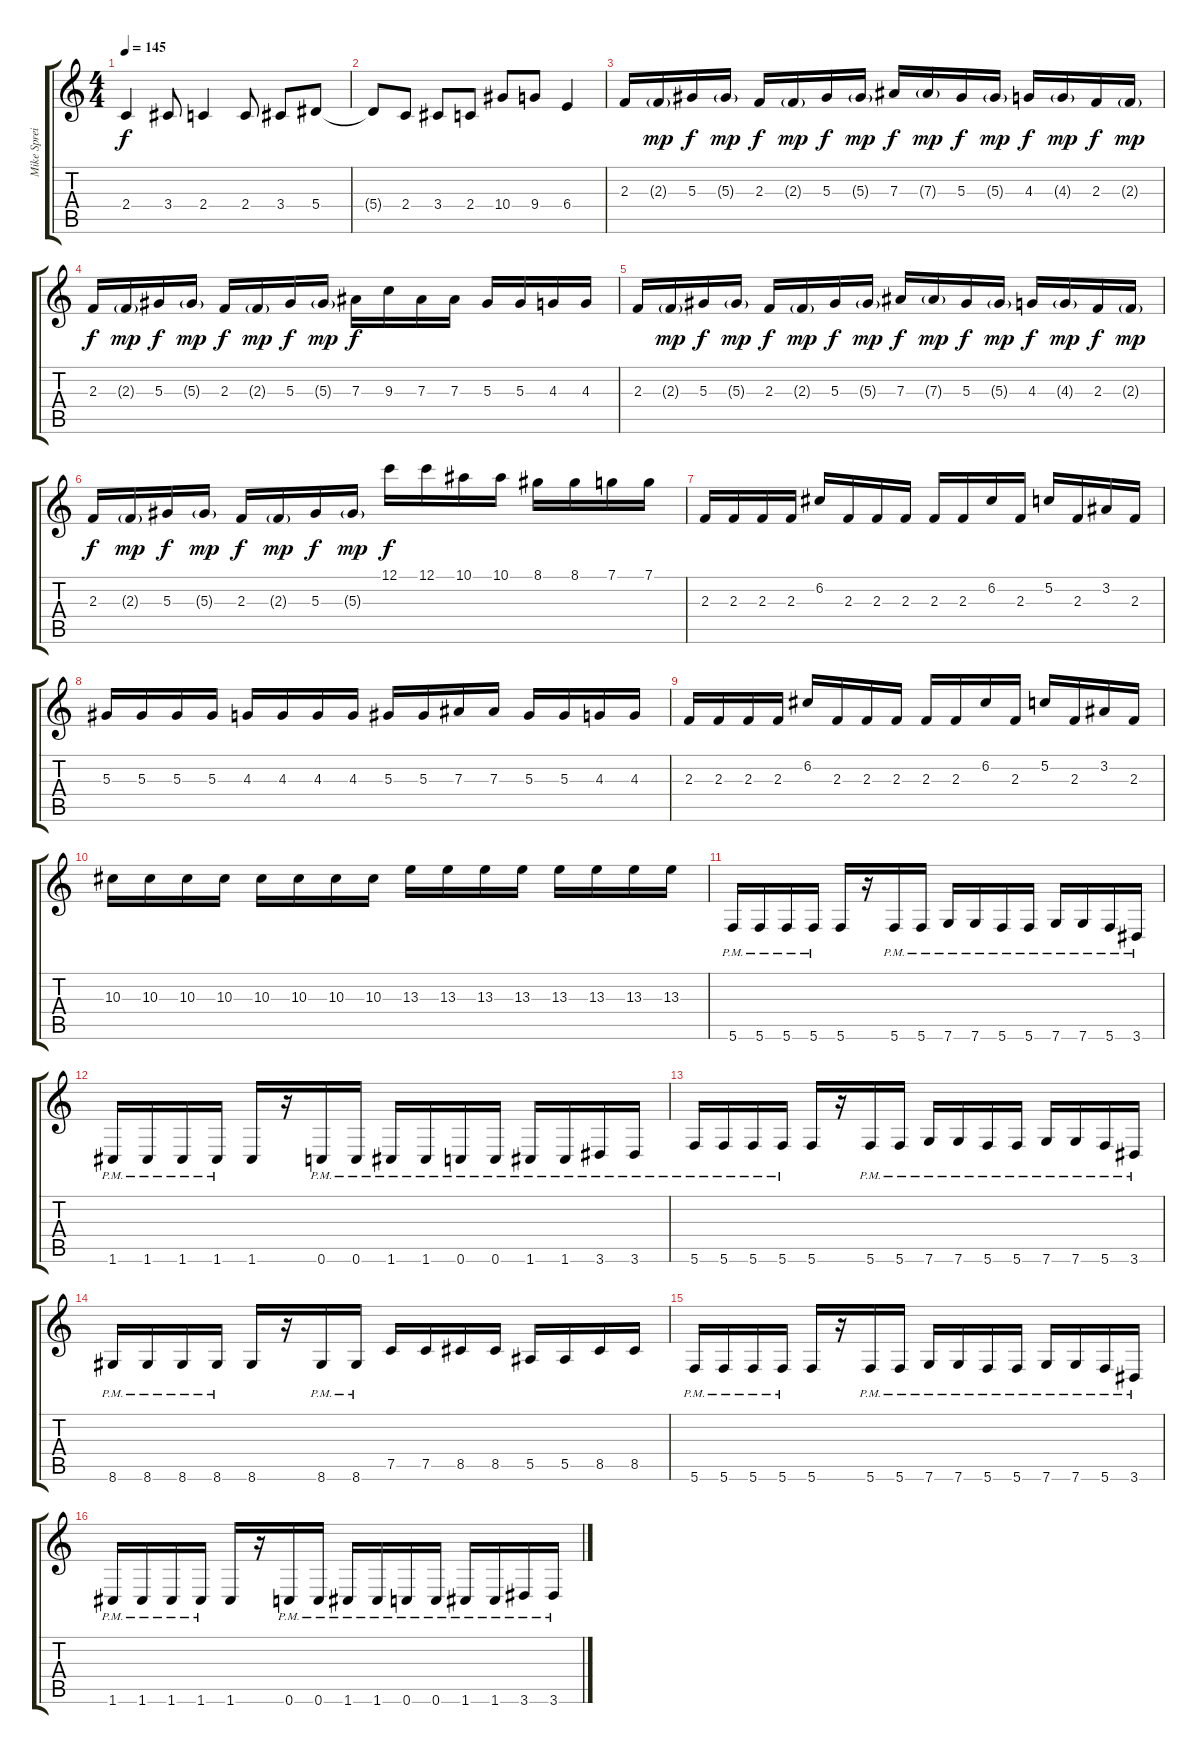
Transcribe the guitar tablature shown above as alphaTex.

\track ("Mike Spreitzer" "Mike Sprei") {instrument overdrivenguitar}
\staff {score tabs}
\tuning (C4 G3 Eb3 Bb2 F2 C2) {hide}
\ts (4 4)
\tempo 145
\clef g2
\ks c
2.4.4{dy f} 3.4.8 2.4.4 2.4.8 3.4.8 5.4.8 |
5.4{t}.8 2.4.8 3.4.8 2.4.8 10.4.8 9.4.8 6.4.4 |
2.3.16 2.3{g}.16{dy mp} 5.3.16{dy f} 5.3{g}.16{dy mp} 2.3.16{dy f} 2.3{g}.16{dy mp} 5.3.16{dy f} 5.3{g}.16{dy mp} 7.3.16{dy f} 7.3{g}.16{dy mp} 5.3.16{dy f} 5.3{g}.16{dy mp} 4.3.16{dy f} 4.3{g}.16{dy mp} 2.3.16{dy f} 2.3{g}.16{dy mp} |
2.3.16{dy f} 2.3{g}.16{dy mp} 5.3.16{dy f} 5.3{g}.16{dy mp} 2.3.16{dy f} 2.3{g}.16{dy mp} 5.3.16{dy f} 5.3{g}.16{dy mp} 7.3.16{dy f} 9.3.16 7.3.16 7.3.16 5.3.16 5.3.16 4.3.16 4.3.16 |
2.3.16 2.3{g}.16{dy mp} 5.3.16{dy f} 5.3{g}.16{dy mp} 2.3.16{dy f} 2.3{g}.16{dy mp} 5.3.16{dy f} 5.3{g}.16{dy mp} 7.3.16{dy f} 7.3{g}.16{dy mp} 5.3.16{dy f} 5.3{g}.16{dy mp} 4.3.16{dy f} 4.3{g}.16{dy mp} 2.3.16{dy f} 2.3{g}.16{dy mp} |
2.3.16{dy f} 2.3{g}.16{dy mp} 5.3.16{dy f} 5.3{g}.16{dy mp} 2.3.16{dy f} 2.3{g}.16{dy mp} 5.3.16{dy f} 5.3{g}.16{dy mp} 12.1.16{dy f} 12.1.16 10.1.16 10.1.16 8.1.16 8.1.16 7.1.16 7.1.16 |
2.3.16 2.3.16 2.3.16 2.3.16 6.2.16 2.3.16 2.3.16 2.3.16 2.3.16 2.3.16 6.2.16 2.3.16 5.2.16 2.3.16 3.2.16 2.3.16 |
5.3.16 5.3.16 5.3.16 5.3.16 4.3.16 4.3.16 4.3.16 4.3.16 5.3.16 5.3.16 7.3.16 7.3.16 5.3.16 5.3.16 4.3.16 4.3.16 |
2.3.16 2.3.16 2.3.16 2.3.16 6.2.16 2.3.16 2.3.16 2.3.16 2.3.16 2.3.16 6.2.16 2.3.16 5.2.16 2.3.16 3.2.16 2.3.16 |
10.3.16 10.3.16 10.3.16 10.3.16 10.3.16 10.3.16 10.3.16 10.3.16 13.3.16 13.3.16 13.3.16 13.3.16 13.3.16 13.3.16 13.3.16 13.3.16 |
5.6{pm}.16 5.6{pm}.16 5.6{pm}.16 5.6{pm}.16 5.6.16 r.16 5.6{pm}.16 5.6{pm}.16 7.6{pm}.16 7.6{pm}.16 5.6{pm}.16 5.6{pm}.16 7.6{pm}.16 7.6{pm}.16 5.6{pm}.16 3.6{pm}.16 |
1.6{pm}.16 1.6{pm}.16 1.6{pm}.16 1.6{pm}.16 1.6.16 r.16 0.6{pm}.16 0.6{pm}.16 1.6{pm}.16 1.6{pm}.16 0.6{pm}.16 0.6{pm}.16 1.6{pm}.16 1.6{pm}.16 3.6{pm}.16 3.6{pm}.16 |
5.6{pm}.16 5.6{pm}.16 5.6{pm}.16 5.6{pm}.16 5.6.16 r.16 5.6{pm}.16 5.6{pm}.16 7.6{pm}.16 7.6{pm}.16 5.6{pm}.16 5.6{pm}.16 7.6{pm}.16 7.6{pm}.16 5.6{pm}.16 3.6{pm}.16 |
8.6{pm}.16 8.6{pm}.16 8.6{pm}.16 8.6{pm}.16 8.6.16 r.16 8.6{pm}.16 8.6{pm}.16 7.5.16 7.5.16 8.5.16 8.5.16 5.5.16 5.5.16 8.5.16 8.5.16 |
5.6{pm}.16 5.6{pm}.16 5.6{pm}.16 5.6{pm}.16 5.6.16 r.16 5.6{pm}.16 5.6{pm}.16 7.6{pm}.16 7.6{pm}.16 5.6{pm}.16 5.6{pm}.16 7.6{pm}.16 7.6{pm}.16 5.6{pm}.16 3.6{pm}.16 |
1.6{pm}.16 1.6{pm}.16 1.6{pm}.16 1.6{pm}.16 1.6.16 r.16 0.6{pm}.16 0.6{pm}.16 1.6{pm}.16 1.6{pm}.16 0.6{pm}.16 0.6{pm}.16 1.6{pm}.16 1.6{pm}.16 3.6{pm}.16 3.6{pm}.16
